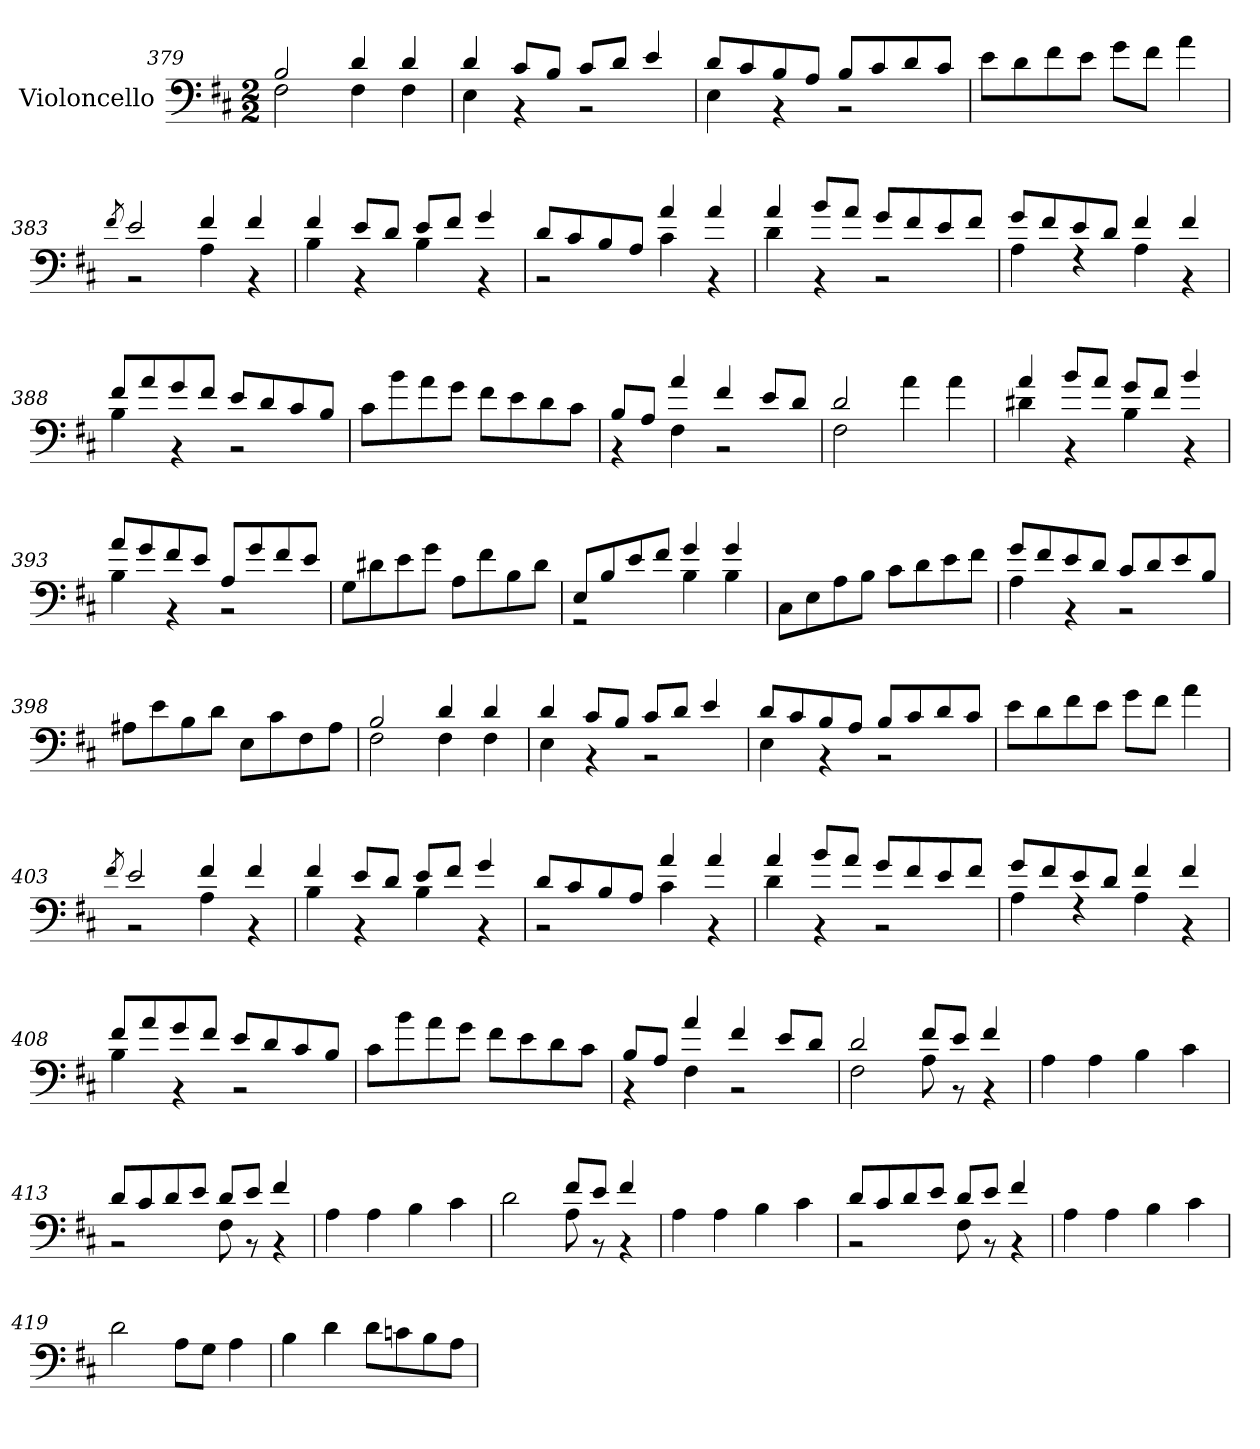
**kern
*part1
*staff1
*I"Violoncello
*I'Vc.
*clefF4
*k[f#c#]
*M2/2
=379
*^
2B/	2F#\
4d/	4F#\
4d/	4F#\
!!LO:LB:g=z	!!
=380	=380
4d/	4E\
8c#/L	4r
8B/J	.
8c#/L	2r
8d/J	.
4e/	.
=381	=381
8d/L	4E\
8c#/	.
8B/	4r
8A/J	.
8B/L	2r
8c#/	.
8d/	.
8c#/J	.
*v	*v
=382
8e\L
8d\
8f#\
8e\J
8g\L
8f#\J
4a\
=383
8qf#/
*^
2e/	2r
4f#/	4A\
4f#/	4r
=384	=384
4f#/	4B\
8e/L	4r
8d/J	.
8e/L	4B\
8f#/J	.
4g/	4r
!!LO:LB:g=z	!!
=385	=385
8d/L	2r
8c#/	.
8B/	.
8A/J	.
4a/	4c#\
4a/	4r
=386	=386
4a/	4d\
8b/L	4r
8a/J	.
8g/L	2r
8f#/	.
8e/	.
8f#/J	.
=387	=387
8g/L	4A\
8f#/	.
8e/	4rF
8d/J	.
4f#/	4A\
4f#/	4r
=388	=388
8f#/L	4B\
8a/	.
8g/	4r
8f#/J	.
8e/L	2r
8d/	.
8c#/	.
8B/J	.
*v	*v
!!LO:LB:g=z
=389
8c#\L
8b\
8a\
8g\J
8f#\L
8e\
8d\
8c#\J
=390
*^
8B/L	4rBB
8A/J	.
4a/	4F#\
4f#/	2r
8e/L	.
8d/J	.
=391	=391
2d/	2F#\
4a\	2ryy
4a\	.
=392	=392
4a/	4d#X\
8b/L	4r
8a/J	.
8g/L	4B\
8f#/J	.
4b/	4r
=393	=393
8a/L	4B\
8g/	.
8f#/	4r
8e/J	.
8A/L	2r
8g/	.
8f#/	.
8e/J	.
*v	*v
!!LO:LB:g=z
=394
8G\L
8d#X\
8e\
8g\J
8A\L
8f#\
8B\
8d#\J
=395
*^
8E/L	2r
8B/	.
8e/	.
8f#/J	.
4g/	4B\
4g/	4B\
*v	*v
=396
8C#\L
8E\
8A\
8B\J
8c#\L
8d\
8e\
8f#\J
=397
*^
8g/L	4A\
8f#/	.
8e/	4r
8d/J	.
8c#/L	2r
8d/	.
8e/	.
8B/J	.
*v	*v
!!LO:LB:g=z
=398
8A#X\L
8e\
8B\
8d\J
8E\L
8c#\
8F#\
8A#\J
=399
*^
2B/	2F#\
4d/	4F#\
4d/	4F#\
=400	=400
4d/	4E\
8c#/L	4r
8B/J	.
8c#/L	2r
8d/J	.
4e/	.
=401	=401
8d/L	4E\
8c#/	.
8B/	4rBB
8A/J	.
8B/L	2r
8c#/	.
8d/	.
8c#/J	.
*v	*v
=402
8e\L
8d\
8f#\
8e\J
8g\L
8f#\J
4a\
!!LO:LB:g=z
=403
8qf#/
*^
2e/	2r
4f#/	4A\
4f#/	4r
=404	=404
4f#/	4B\
8e/L	4r
8d/J	.
8e/L	4B\
8f#/J	.
4g/	4r
=405	=405
8d/L	2r
8c#/	.
8B/	.
8A/J	.
4a/	4c#\
4a/	4r
=406	=406
4a/	4d\
8b/L	4r
8a/J	.
8g/L	2r
8f#/	.
8e/	.
8f#/J	.
=407	=407
8g/L	4A\
8f#/	.
8e/	4rF
8d/J	.
4f#/	4A\
4f#/	4r
!!LO:PB:g=z	!!
=408	=408
8f#/L	4B\
8a/	.
8g/	4r
8f#/J	.
8e/L	2r
8d/	.
8c#/	.
8B/J	.
*v	*v
=409
8c#\L
8b\
8a\
8g\J
8f#\L
8e\
8d\
8c#\J
=410
*^
8B/L	4rBB
8A/J	.
4a/	4F#\
4f#/	2r
8e/L	.
8d/J	.
=411	=411
2d/	2F#\
8f#/L	8A\
8e/J	8r
4f#/	4r
*v	*v
=412
4A\
4A\
4B\
4c#\
!!LO:LB:g=z
=413
*^
8d/L	2r
8c#/	.
8d/	.
8e/J	.
8d/L	8F#\
8e/J	8r
4f#/	4r
*v	*v
=414
4A\
4A\
4B\
4c#\
=415
*^
2d\	2ryy
8f#/L	8A\
8e/J	8r
4f#/	4r
*v	*v
=416
4A\
4A\
4B\
4c#\
=417
*^
8d/L	2r
8c#/	.
8d/	.
8e/J	.
8d/L	8F#\
8e/J	8r
4f#/	4r
*v	*v
=418
4A\
4A\
4B\
4c#\
!!LO:LB:g=z
=419
2d\
8A\L
8G\J
4A\
=420
4B\
4d\
8d\L
8cn\
8B\
8A\J
=
*-
